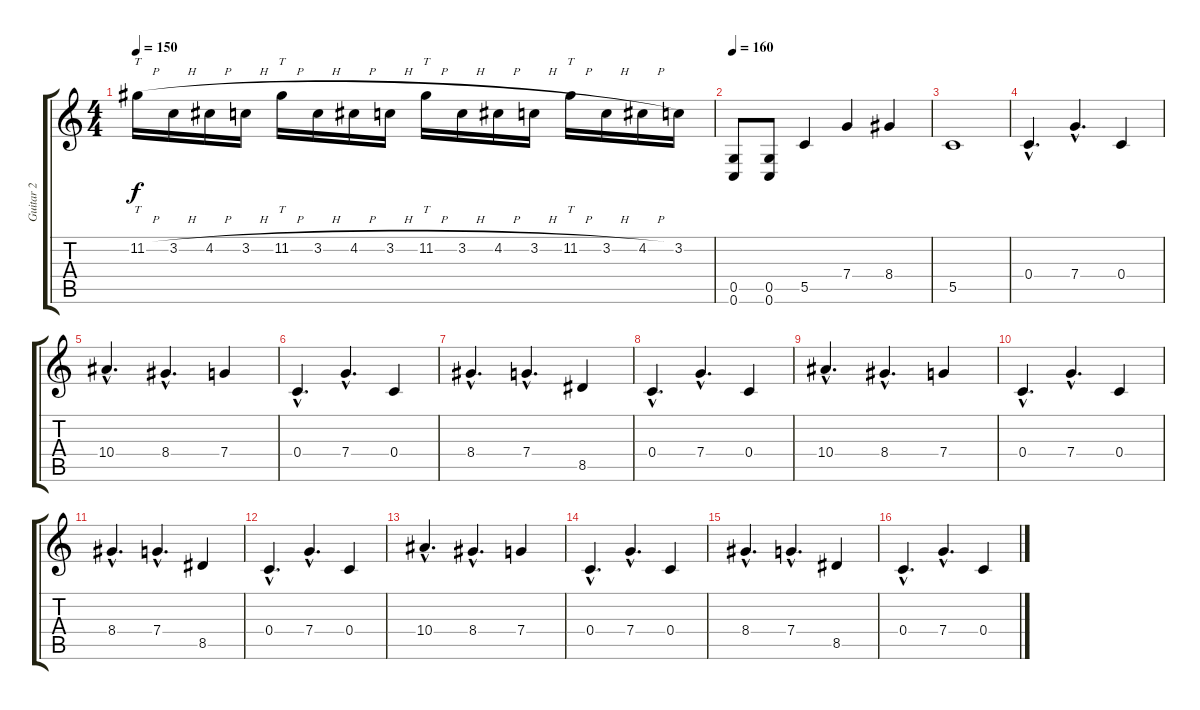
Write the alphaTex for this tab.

\track ("Guitar 2" "Guitar 2") {instrument overdrivenguitar}
\staff {score tabs}
\tuning (D4 A3 F3 C3 G2 C2) {hide}
\ts (4 4)
\tempo 150
\clef g2
\ks c
11.2{h}.16{tt dy f} 3.2{h}.16 4.2{h}.16 3.2{h}.16 11.2{h}.16{tt} 3.2{h}.16 4.2{h}.16 3.2{h}.16 11.2{h}.16{tt} 3.2{h}.16 4.2{h}.16 3.2{h}.16 11.2{h}.16{tt} 3.2{h}.16 4.2{h}.16 3.2.16 |
\tempo 160
(0.5 0.6).8 (0.5 0.6).8 5.5.4 7.4.4 8.4.4 |
5.5.1 |
0.4{hac}.4{d} 7.4{hac}.4{d} 0.4.4 |
10.4{hac}.4{d} 8.4{hac}.4{d} 7.4.4 |
0.4{hac}.4{d} 7.4{hac}.4{d} 0.4.4 |
8.4{hac}.4{d} 7.4{hac}.4{d} 8.5.4 |
0.4{hac}.4{d} 7.4{hac}.4{d} 0.4.4 |
10.4{hac}.4{d} 8.4{hac}.4{d} 7.4.4 |
0.4{hac}.4{d} 7.4{hac}.4{d} 0.4.4 |
8.4{hac}.4{d} 7.4{hac}.4{d} 8.5.4 |
0.4{hac}.4{d} 7.4{hac}.4{d} 0.4.4 |
10.4{hac}.4{d} 8.4{hac}.4{d} 7.4.4 |
0.4{hac}.4{d} 7.4{hac}.4{d} 0.4.4 |
8.4{hac}.4{d} 7.4{hac}.4{d} 8.5.4 |
0.4{hac}.4{d} 7.4{hac}.4{d} 0.4.4
